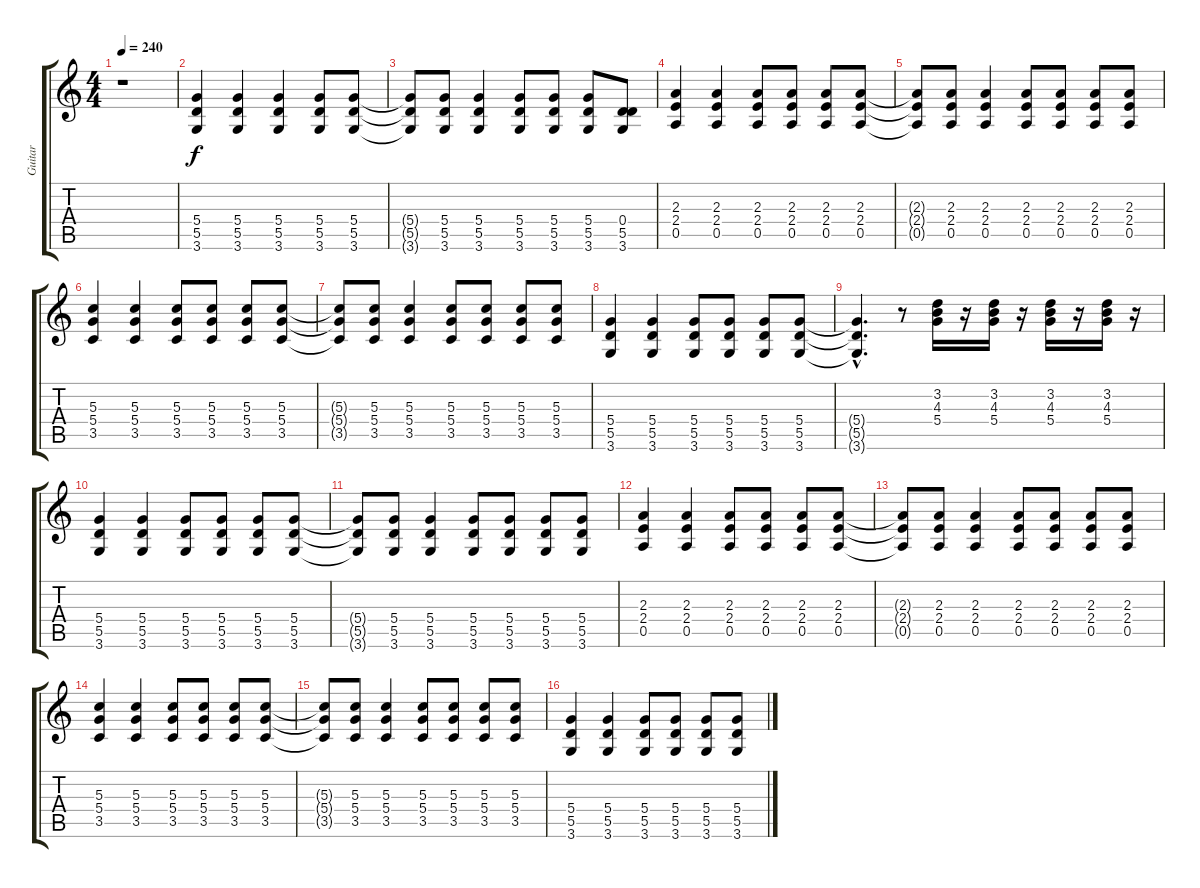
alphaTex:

\track ("Guitar" "Guitar") {instrument distortionguitar}
\staff {score tabs}
\tuning (E4 B3 G3 D3 A2 E2) {hide}
\ts (4 4)
\tempo 240
\clef g2
\ks c
r.1{dy f instrument distortionguitar} |
(5.4 5.5 3.6).4 (5.4 5.5 3.6).4 (5.4 5.5 3.6).4 (5.4 5.5 3.6).8 (5.4 5.5 3.6).8 |
(5.4{t} 5.5{t} 3.6{t}).8 (5.4 5.5 3.6).8 (5.4 5.5 3.6).4 (5.4 5.5 3.6).8 (5.4 5.5 3.6).8 (5.4 5.5 3.6).8 (0.4 5.5 3.6).8 |
(2.3 2.4 0.5).4 (2.3 2.4 0.5).4 (2.3 2.4 0.5).8 (2.3 2.4 0.5).8 (2.3 2.4 0.5).8 (2.3 2.4 0.5).8 |
(2.3{t} 2.4{t} 0.5{t}).8 (2.3 2.4 0.5).8 (2.3 2.4 0.5).4 (2.3 2.4 0.5).8 (2.3 2.4 0.5).8 (2.3 2.4 0.5).8 (2.3 2.4 0.5).8 |
(5.3 5.4 3.5).4 (5.3 5.4 3.5).4 (5.3 5.4 3.5).8 (5.3 5.4 3.5).8 (5.3 5.4 3.5).8 (5.3 5.4 3.5).8 |
(5.3{t} 5.4{t} 3.5{t}).8 (5.3 5.4 3.5).8 (5.3 5.4 3.5).4 (5.3 5.4 3.5).8 (5.3 5.4 3.5).8 (5.3 5.4 3.5).8 (5.3 5.4 3.5).8 |
(5.4 5.5 3.6).4 (5.4 5.5 3.6).4 (5.4 5.5 3.6).8 (5.4 5.5 3.6).8 (5.4 5.5 3.6).8 (5.4 5.5 3.6).8 |
(5.4{hac t} 5.5{hac t} 3.6{hac t}).4{d} r.8 (3.2 4.3 5.4).16 r.16 (3.2 4.3 5.4).16 r.16 (3.2 4.3 5.4).16 r.16 (3.2 4.3 5.4).16 r.16 |
(5.4 5.5 3.6).4 (5.4 5.5 3.6).4 (5.4 5.5 3.6).8 (5.4 5.5 3.6).8 (5.4 5.5 3.6).8 (5.4 5.5 3.6).8 |
(5.4{t} 5.5{t} 3.6{t}).8 (5.4 5.5 3.6).8 (5.4 5.5 3.6).4 (5.4 5.5 3.6).8 (5.4 5.5 3.6).8 (5.4 5.5 3.6).8 (5.4 5.5 3.6).8 |
(2.3 2.4 0.5).4 (2.3 2.4 0.5).4 (2.3 2.4 0.5).8 (2.3 2.4 0.5).8 (2.3 2.4 0.5).8 (2.3 2.4 0.5).8 |
(2.3{t} 2.4{t} 0.5{t}).8 (2.3 2.4 0.5).8 (2.3 2.4 0.5).4 (2.3 2.4 0.5).8 (2.3 2.4 0.5).8 (2.3 2.4 0.5).8 (2.3 2.4 0.5).8 |
(5.3 5.4 3.5).4 (5.3 5.4 3.5).4 (5.3 5.4 3.5).8 (5.3 5.4 3.5).8 (5.3 5.4 3.5).8 (5.3 5.4 3.5).8 |
(5.3{t} 5.4{t} 3.5{t}).8 (5.3 5.4 3.5).8 (5.3 5.4 3.5).4 (5.3 5.4 3.5).8 (5.3 5.4 3.5).8 (5.3 5.4 3.5).8 (5.3 5.4 3.5).8 |
(5.4 5.5 3.6).4 (5.4 5.5 3.6).4 (5.4 5.5 3.6).8 (5.4 5.5 3.6).8 (5.4 5.5 3.6).8 (5.4 5.5 3.6).8
